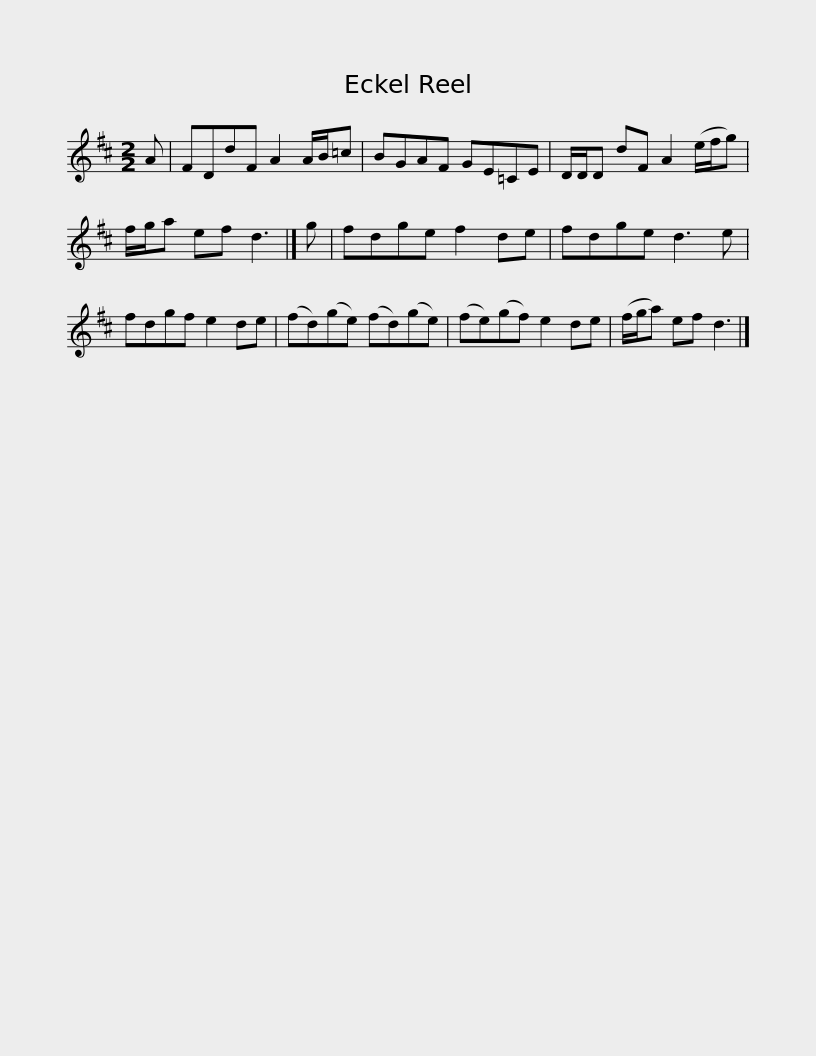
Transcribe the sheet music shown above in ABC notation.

X:1
L:1/8
M:2/2
I:linebreak $
K:D
V:1 treble
V:1
 A | FDdF A2 A/B/=c | BGAF GE=CE | D/D/D dF A2 (e/f/g) | f/g/a ef d3 |] %5
 g | fdge f2 de |$ fdge d3 e | fdgf e2 de | (fd)(ge) (fd)(ge) | %10
 (fe)(gf) e2 de | (f/g/a) ef d3 |] %12
